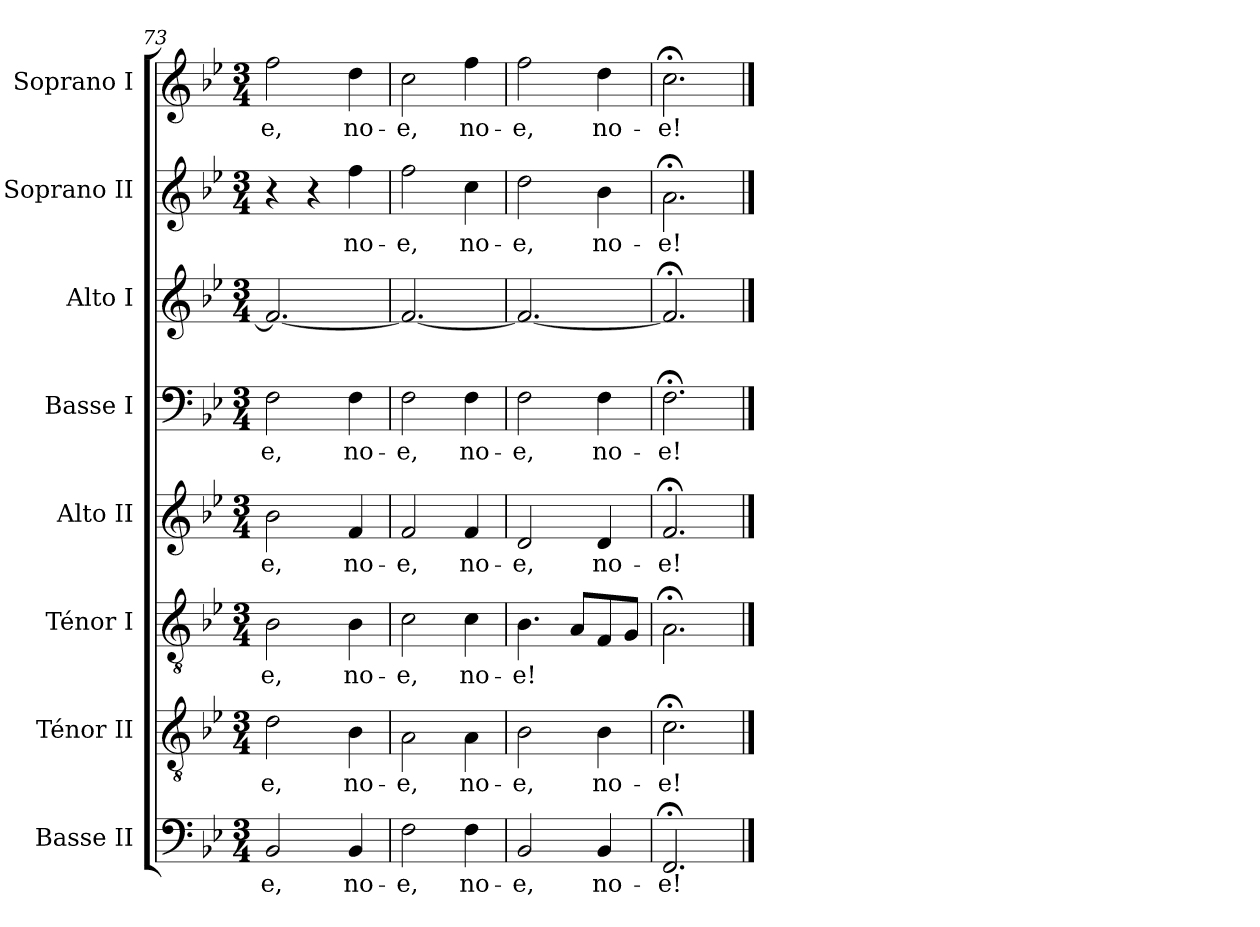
**kern	**text	**kern	**text	**kern	**text	**kern	**text	**kern	**text	**kern	**kern	**text	**kern	**text
*part8	*part8	*part7	*part7	*part6	*part6	*part5	*part5	*part4	*part4	*part3	*part2	*part2	*part1	*part1
*staff8	*staff8	*staff7	*staff7	*staff6	*staff6	*staff5	*staff5	*staff4	*staff4	*staff3	*staff2	*staff2	*staff1	*staff1
*I"Basse II	*	*I"Ténor II	*	*I"Ténor I	*	*I"Alto II	*	*I"Basse I	*	*I"Alto I	*I"Soprano II	*	*I"Soprano I	*
*I'B II	*	*I'T II	*	*I'T I	*	*I'A II	*	*I'B I	*	*I'A I	*I'S II	*	*I'S I	*
*clefF4	*	*clefGv2	*	*clefGv2	*	*clefG2	*	*clefF4	*	*clefG2	*clefG2	*	*clefG2	*
*k[b-e-]	*	*k[b-e-]	*	*k[b-e-]	*	*k[b-e-]	*	*k[b-e-]	*	*k[b-e-]	*k[b-e-]	*	*k[b-e-]	*
*M3/4	*	*M3/4	*	*M3/4	*	*M3/4	*	*M3/4	*	*M3/4	*M3/4	*	*M3/4	*
=73	=73	=73	=73	=73	=73	=73	=73	=73	=73	=73	=73	=73	=73	=73
!	!LO:LY:b	!	!LO:LY:b	!	!LO:LY:b	!	!LO:LY:b	!	!LO:LY:b	!	!	!	!	!LO:LY:b
2BB-/	-e,	2d\	-e,	2B-\	-e,	2b-\	-e,	2F\	-e,	2.f/_	4r	.	2ff\	-e,
.	.	.	.	.	.	.	.	.	.	.	4r	.	.	.
!	!LO:LY:b	!	!LO:LY:b	!	!LO:LY:b	!	!LO:LY:b	!	!LO:LY:b	!	!	!LO:LY:b	!	!LO:LY:b
4BB-/	no-	4B-\	no-	4B-\	no-	4f/	no-	4F\	no-	.	4ff\	no-	4dd\	no-
=74	=74	=74	=74	=74	=74	=74	=74	=74	=74	=74	=74	=74	=74	=74
!	!LO:LY:b	!	!LO:LY:b	!	!LO:LY:b	!	!LO:LY:b	!	!LO:LY:b	!	!	!LO:LY:b	!	!LO:LY:b
2F\	-e,	2A\	-e,	2c\	-e,	2f/	-e,	2F\	-e,	2.f/_	2ff\	-e,	2cc\	-e,
!	!LO:LY:b	!	!LO:LY:b	!	!LO:LY:b	!	!LO:LY:b	!	!LO:LY:b	!	!	!LO:LY:b	!	!LO:LY:b
4F\	no-	4A\	no-	4c\	no-	4f/	no-	4F\	no-	.	4cc\	no-	4ff\	no-
=75	=75	=75	=75	=75	=75	=75	=75	=75	=75	=75	=75	=75	=75	=75
!	!LO:LY:b	!	!LO:LY:b	!	!LO:LY:b	!	!LO:LY:b	!	!LO:LY:b	!	!	!LO:LY:b	!	!LO:LY:b
2BB-/	-e,	2B-\	-e,	4.B-\	-e!	2d/	-e,	2F\	-e,	2.f/_	2dd\	-e,	2ff\	-e,
.	.	.	.	8A/L	.	.	.	.	.	.	.	.	.	.
!	!LO:LY:b	!	!LO:LY:b	!	!	!	!LO:LY:b	!	!LO:LY:b	!	!	!LO:LY:b	!	!LO:LY:b
4BB-/	no-	4B-\	no-	8F/	.	4d/	no-	4F\	no-	.	4b-\	no-	4dd\	no-
.	.	.	.	8G/J	.	.	.	.	.	.	.	.	.	.
=76	=76	=76	=76	=76	=76	=76	=76	=76	=76	=76	=76	=76	=76	=76
!	!LO:LY:b	!	!LO:LY:b	!	!	!	!LO:LY:b	!	!LO:LY:b	!	!	!LO:LY:b	!	!LO:LY:b
2.FF;</	-e!	2.c;<\	-e!	2.A;<\	.	2.f;</	-e!	2.F;<\	-e!	2.f;</]	2.a;<\	-e!	2.cc;<\	-e!
==	==	==	==	==	==	==	==	==	==	==	==	==	==	==
*-	*-	*-	*-	*-	*-	*-	*-	*-	*-	*-	*-	*-	*-	*-
